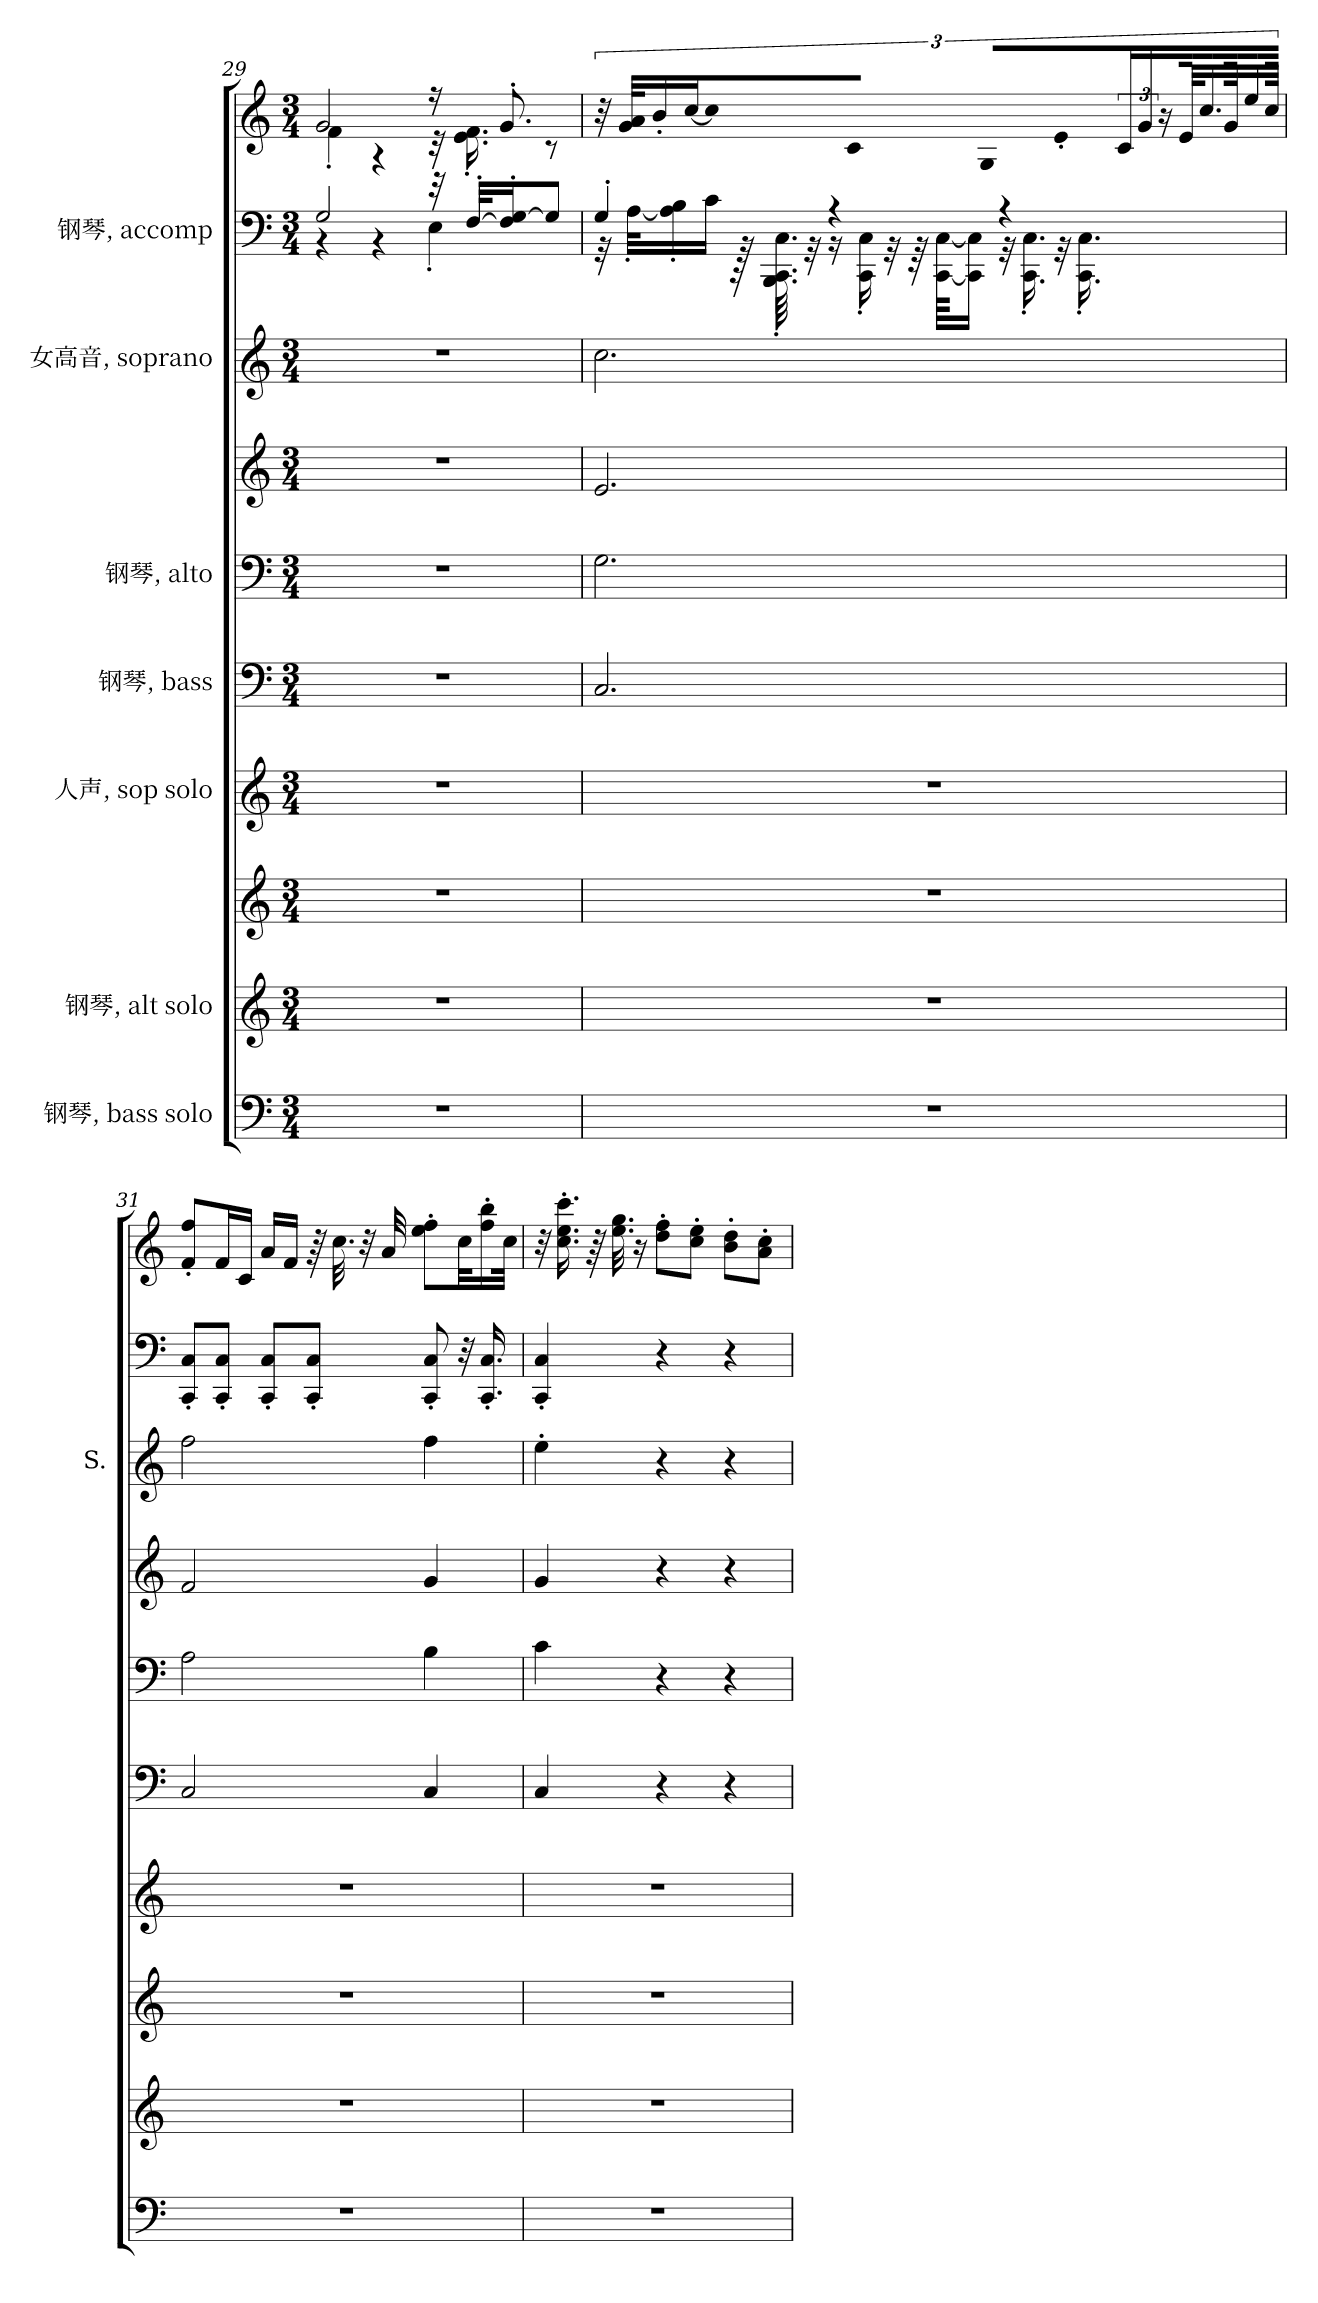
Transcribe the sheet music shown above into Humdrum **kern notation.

**kern	**kern	**kern	**kern	**kern	**kern	**kern	**kern	**kern	**kern
*part7	*part6	*part6	*part5	*part4	*part3	*part3	*part2	*part1	*part1
*staff10	*staff9	*staff8	*staff7	*staff6	*staff5	*staff4	*staff3	*staff2	*staff1
*I"钢琴, bass solo	*I"钢琴, alt solo	*	*I"人声, sop solo	*I"钢琴, bass	*I"钢琴, alto	*	*I"女高音, soprano	*I"钢琴, accomp	*
*	*	*	*	*	*	*	*I'S.	*	*
*clefF4	*clefG2	*clefG2	*clefG2	*clefF4	*clefF4	*clefG2	*clefG2	*clefF4	*clefG2
*k[]	*k[]	*k[]	*k[]	*k[]	*k[]	*k[]	*k[]	*k[]	*k[]
*M3/4	*M3/4	*M3/4	*M3/4	*M3/4	*M3/4	*M3/4	*M3/4	*M3/4	*M3/4
=29	=29	=29	=29	=29	=29	=29	=29	=29	=29
*	*	*	*	*	*	*	*	*^	*^
2.r	2.r	2.r	2.r	2.r	2.r	2.r	2.r	2G/	4r	2g/	4f'\
.	.	.	.	.	.	.	.	.	4r	.	4r
.	.	.	.	.	.	.	.	32r	4E'\	16r	32r
.	.	.	.	.	.	.	.	[32F'/KLL	.	.	16.e\' 16.f\'
.	.	.	.	.	.	.	.	16F/]' [16G/'J	.	8.g'/	.
.	.	.	.	.	.	.	.	8G/J]	.	.	8r
*	*	*	*	*	*	*	*	*	*	*v	*v
!!LO:PB:g=z
=30	=30	=30	=30	=30	=30	=30	=30	=30	=30	=30
2.r	2.r	2.r	2.r	2.C/	2.G\	2.e/	2.cc\	4G'/	32r	48r
.	.	.	.	.	.	.	.	.	.	48g/ 48a/KLL
.	.	.	.	.	.	.	.	.	[32A'\KLL	.
.	.	.	.	.	.	.	.	.	.	24b'/
.	.	.	.	.	.	.	.	.	16A\]' 16B\'	.
.	.	.	.	.	.	.	.	.	.	[24cc/
.	.	.	.	.	.	.	.	.	16c\JJ	16cc/]
.	.	.	.	.	.	.	.	.	128r	16c/JJ
.	.	.	.	.	.	.	.	.	64.BBB\' 64.CC\' 64.C\'	.
.	.	.	.	.	.	.	.	.	32r	.
.	.	.	.	.	.	.	.	4r	16r	16G/LL
.	.	.	.	.	.	.	.	.	16CC\' 16C\'	16e'/
.	.	.	.	.	.	.	.	.	32r	24c/
.	.	.	.	.	.	.	.	.	64r	.
.	.	.	.	.	.	.	.	.	.	24g/JJ
.	.	.	.	.	.	.	.	.	[64CC\ [64C\KKLL	.
.	.	.	.	.	.	.	.	.	16CC\] 16C\]JJ	.
.	.	.	.	.	.	.	.	.	.	24r
.	.	.	.	.	.	.	.	4r	32r	32e/KLL
.	.	.	.	.	.	.	.	.	16.CC\' 16.C\'	16.cc/
.	.	.	.	.	.	.	.	.	32r	32g/K
.	.	.	.	.	.	.	.	.	16.CC\' 16.C\'	16ee/
.	.	.	.	.	.	.	.	.	.	32cc/JJk
*	*	*	*	*	*	*	*	*v	*v	*
=31	=31	=31	=31	=31	=31	=31	=31	=31	=31
2.r	2.r	2.r	2.r	2C/	2A\	2f/	2ff\	8CC/' 8C/'L	8f/' 8ff/'L
.	.	.	.	.	.	.	.	8CC/' 8C/'J	16f/L
.	.	.	.	.	.	.	.	.	16c/JJ
.	.	.	.	.	.	.	.	8CC/' 8C/'L	16a/LL
.	.	.	.	.	.	.	.	.	16f/JJ
.	.	.	.	.	.	.	.	8CC/' 8C/'J	64r
.	.	.	.	.	.	.	.	.	32.cc\
.	.	.	.	.	.	.	.	.	32r
.	.	.	.	.	.	.	.	.	32a/
.	.	.	.	4C/	4B\	4g/	4ff\	8CC/' 8C/'	8ee\' 8ff\'L
.	.	.	.	.	.	.	.	32r	32cc\KL
.	.	.	.	.	.	.	.	16.CC/' 16.C/'	16ff\' 16bb\'
.	.	.	.	.	.	.	.	.	32cc\JJk
!!LO:PB:g=z
=32	=32	=32	=32	=32	=32	=32	=32	=32	=32
2.r	2.r	2.r	2.r	4C/	4c\	4g/	4ee'\	4CC/' 4C/'	32r
.	.	.	.	.	.	.	.	.	16.cc\' 16.ee\' 16.ccc\'
.	.	.	.	.	.	.	.	.	64r
.	.	.	.	.	.	.	.	.	32.ee\ 32.gg\
.	.	.	.	.	.	.	.	.	16r
.	.	.	.	4r	4r	4r	4r	4r	8dd\' 8ff\'L
.	.	.	.	.	.	.	.	.	8cc\' 8ee\'J
.	.	.	.	4r	4r	4r	4r	4r	8b\' 8dd\'L
.	.	.	.	.	.	.	.	.	8a\' 8cc\'J
=	=	=	=	=	=	=	=	=	=
*-	*-	*-	*-	*-	*-	*-	*-	*-	*-
